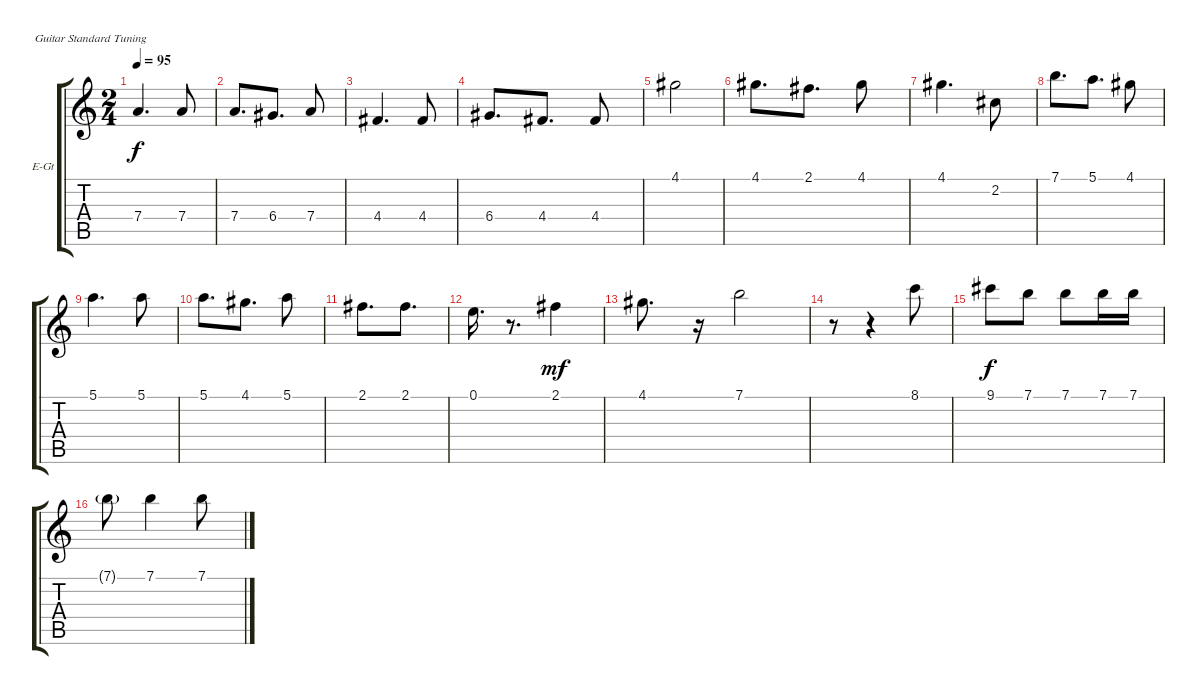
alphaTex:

\bracketExtendMode groupsimilarinstruments
\firstSystemTrackNameOrientation horizontal
\otherSystemsTrackNameOrientation horizontal
\track ("Äîðîæêà 1" "E-Gt") {instrument overdrivenguitar}
\staff {score tabs}
\tuning (E4 B3 G3 D3 A2 E2)
\ts (2 4)
\tempo 95
\clef g2
\ks c
7.4.4{d dy f} 7.4.8 |
7.4.8{d} 6.4.8{d} 7.4.8 |
4.4.4{d} 4.4.8 |
6.4.8{d} 4.4.8{d} 4.4.8 |
4.1.2 |
4.1.8{d} 2.1.8{d} 4.1.8 |
4.1.4{d} 2.2.8 |
7.1.8{d} 5.1.8{d} 4.1.8 |
5.1.4{d} 5.1.8 |
5.1.8{d} 4.1.8{d} 5.1.8 |
2.1.8{d} 2.1.8{d} |
0.1.16{d} r.8{d} 2.1.4{dy mf} |
4.1.8{d} r.16 7.1.2 |
r.8 r.4 8.1.8 |
9.1.8{dy f} 7.1.8 7.1.8 7.1.16 7.1.16 |
7.1{g}.8 7.1.4 7.1.8
